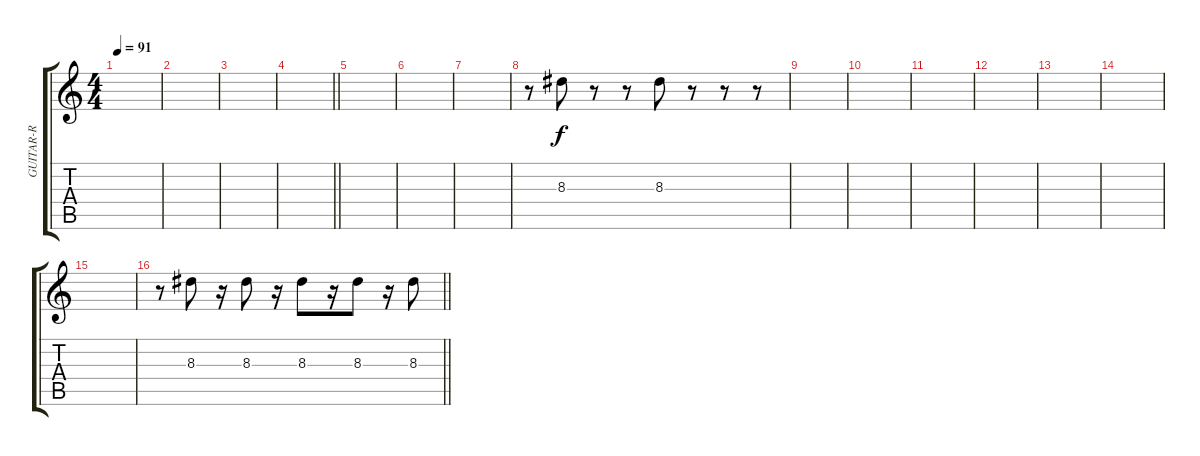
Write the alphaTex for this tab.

\track ("GUITAR-R" "GUITAR-R") {instrument electricguitarjazz}
\staff {score tabs}
\tuning (E4 B3 G3 D3 A2 E2) {hide}
\ts (4 4)
\section ("" "")
\tempo 91
\clef g2
\ks c
|
|
|
\barLineRight lightlight
|
\section ("" "")
|
|
|
r.8 8.3.8 r.8 r.8 8.3.8 r.8 r.8 r.8 |
|
|
|
|
|
|
|
\barLineRight lightlight
r.8 8.3.8 r.16 8.3.8 r.16 8.3.8 r.16 8.3.8 r.16 8.3.8
